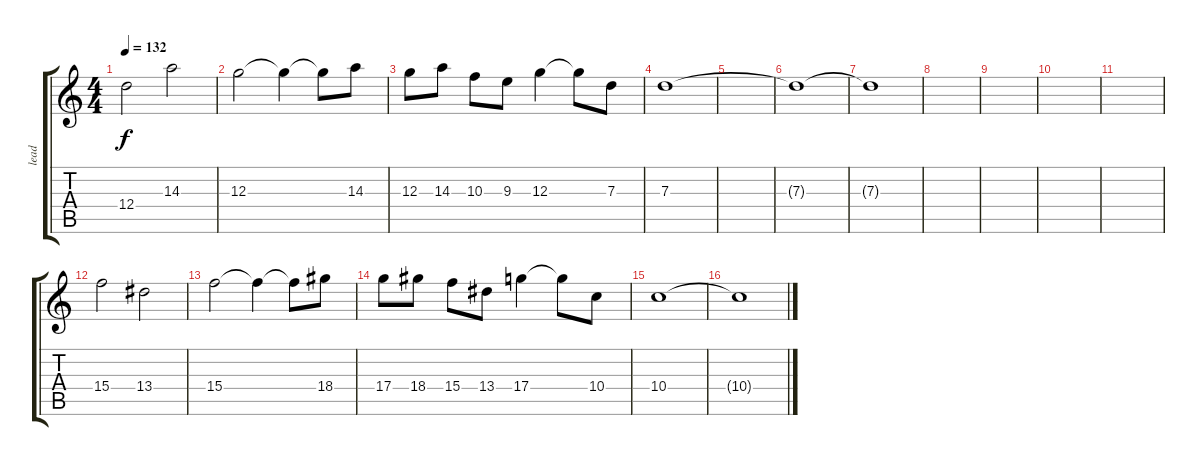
\track ("lead" "lead") {instrument acousticguitarnylon}
\staff {score tabs}
\tuning (E4 B3 G3 D3 A2 E2) {hide}
\ts (4 4)
\tempo 132
\clef g2
\ks c
12.4.2{dy f} 14.3.2 |
12.3.2 12.3{t}.4 12.3{t}.8 14.3.8 |
12.3.8 14.3.8 10.3.8 9.3.8 12.3.4 12.3{t}.8 7.3.8 |
7.3.1 |
|
7.3{t}.1 |
7.3{t}.1 |
|
|
|
|
15.4.2 13.4.2 |
15.4.2 15.4{t}.4 15.4{t}.8 18.4.8 |
17.4.8 18.4.8 15.4.8 13.4.8 17.4.4 17.4{t}.8 10.4.8 |
10.4.1 |
10.4{t}.1
